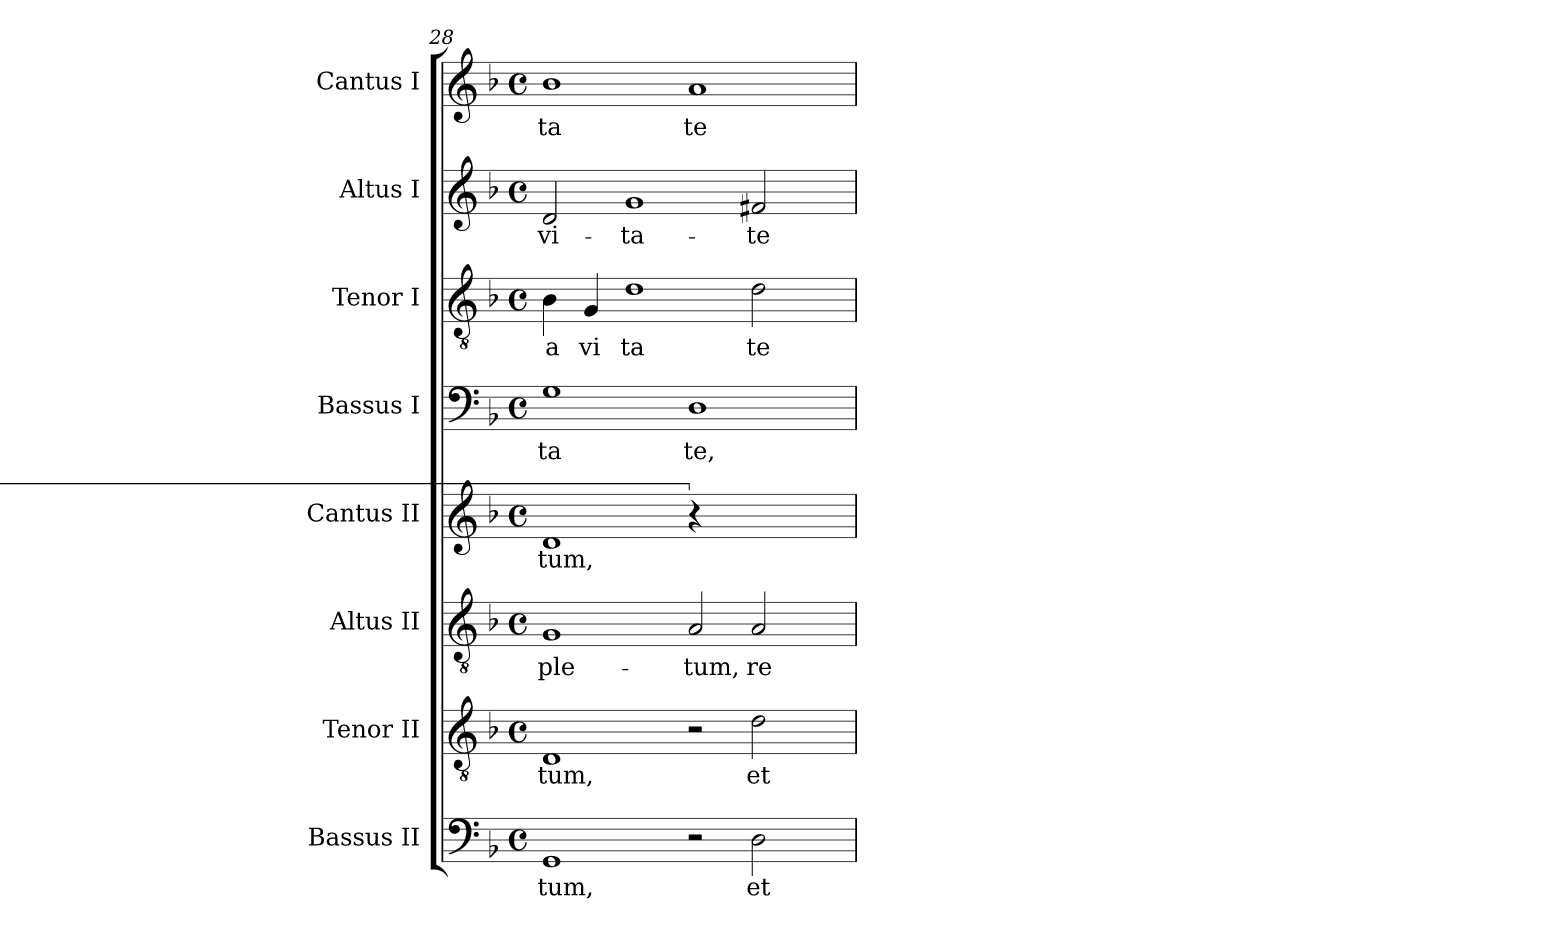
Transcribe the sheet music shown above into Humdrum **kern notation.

**kern	**text	**kern	**text	**kern	**text	**kern	**text	**kern	**text	**kern	**text	**kern	**text	**kern	**text
*part8	*part8	*part7	*part7	*part6	*part6	*part5	*part5	*part4	*part4	*part3	*part3	*part2	*part2	*part1	*part1
*staff8	*staff8	*staff7	*staff7	*staff6	*staff6	*staff5	*staff5	*staff4	*staff4	*staff3	*staff3	*staff2	*staff2	*staff1	*staff1
*I"Bassus II	*	*I"Tenor II	*	*I"Altus II	*	*I"Cantus II	*	*I"Bassus I	*	*I"Tenor I	*	*I"Altus I	*	*I"Cantus I	*
*clefF4	*	*clefGv2	*	*clefGv2	*	*clefG2	*	*clefF4	*	*clefGv2	*	*clefG2	*	*clefG2	*
*k[b-]	*	*k[b-]	*	*k[b-]	*	*k[b-]	*	*k[b-]	*	*k[b-]	*	*k[b-]	*	*k[b-]	*
*F:	*	*F:	*	*F:	*	*F:	*	*F:	*	*F:	*	*F:	*	*F:	*
*M4/4	*	*M4/4	*	*M4/4	*	*M4/4	*	*M4/4	*	*M4/4	*	*M4/4	*	*M4/4	*
*met(c)	*	*met(c)	*	*met(c)	*	*met(c)	*	*met(c)	*	*met(c)	*	*met(c)	*	*met(c)	*
=28	=28	=28	=28	=28	=28	=28	=28	=28	=28	=28	=28	=28	=28	=28	=28
!	!LO:LY:b:cj	!	!LO:LY:b:cj	!	!LO:LY:b:cj	!	!LO:LY:b:cj	!	!LO:LY:b:cj	!	!LO:LY:b:cj	!	!LO:LY:b:cj	!	!LO:LY:b:cj
1GG	tum,	1D	tum,	1G	-ple-	1d	-tum,	1G	ta	4B-\	a	2d/	-vi-	1b-	ta
!	!	!	!	!	!	!	!	!	!	!	!LO:LY:b:cj	!	!	!	!
.	.	.	.	.	.	.	.	.	.	4G/	vi	.	.	.	.
!	!	!	!	!	!	!	!	!	!	!	!LO:LY:b:cj	!	!LO:LY:b:cj	!	!
.	.	.	.	.	.	.	.	.	.	1d	ta	1g	-ta-	.	.
!	!	!	!	!	!LO:LY:b:cj	!LO:N:vis=1	!	!	!LO:LY:b:cj	!	!	!	!	!	!LO:LY:b:cj
2r	.	2r	.	2A/	-tum,	4%5r	.	1D	te,	.	.	.	.	1a	te
!	!LO:LY:b:cj	!	!LO:LY:b:cj	!	!LO:LY:b:cj	!	!	!	!	!	!LO:LY:b:cj	!	!LO:LY:b:cj	!	!
2D\	et	2d\	et	2A/	re-	.	.	.	.	2d\	te	2f#X/	-te	.	.
4ryy	.	4ryy	.	4ryy	.	.	.	4ryy	.	4ryy	.	4ryy	.	4ryy	.
=	=	=	=	=	=	=	=	=	=	=	=	=	=	=	=
*-	*-	*-	*-	*-	*-	*-	*-	*-	*-	*-	*-	*-	*-	*-	*-
